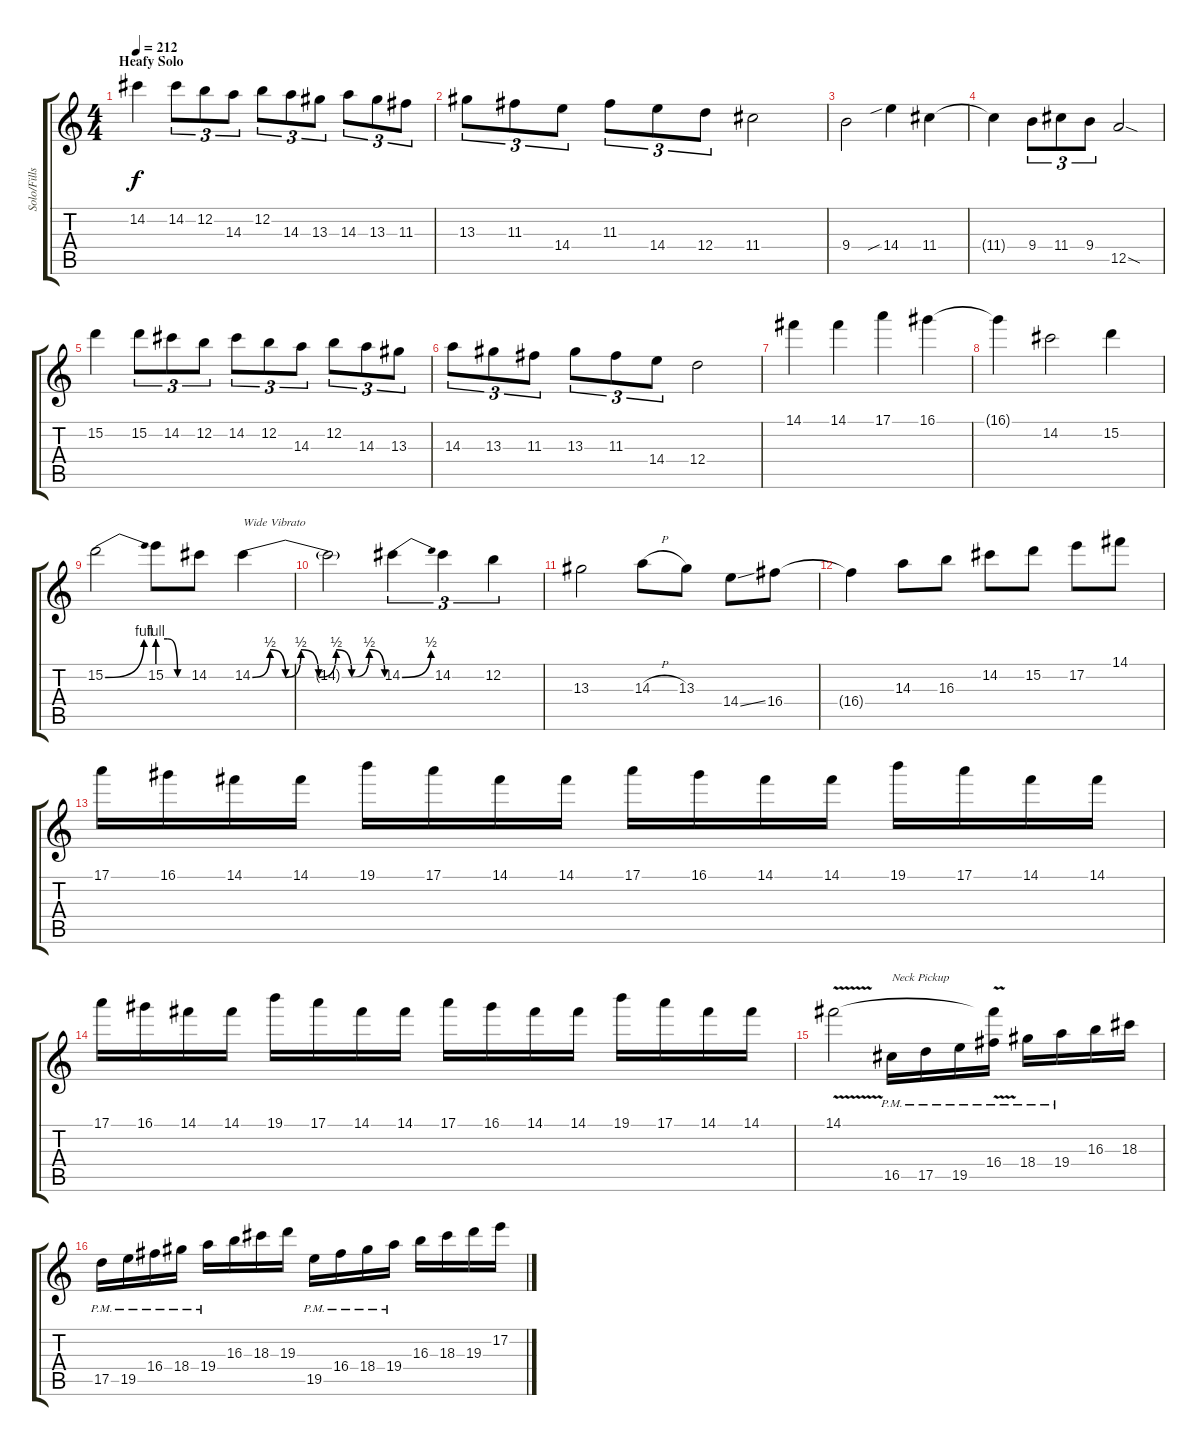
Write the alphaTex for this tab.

\track ("Solo/Fills" "Solo/Fills") {instrument distortionguitar}
\staff {score tabs}
\tuning (E4 B3 G3 D3 A2 D2) {hide}
\ts (4 4)
\section ("" "Heafy Solo")
\tempo 212
\clef g2
\ks c
14.2.4{dy f} 14.2.8{tu (3 2)} 12.2.8{tu (3 2)} 14.3.8{tu (3 2)} 12.2.8{tu (3 2)} 14.3.8{tu (3 2)} 13.3.8{tu (3 2)} 14.3.8{tu (3 2)} 13.3.8{tu (3 2)} 11.3.8{tu (3 2)} |
13.3.8{tu (3 2)} 11.3.8{tu (3 2)} 14.4.8{tu (3 2)} 11.3.8{tu (3 2)} 14.4.8{tu (3 2)} 12.4.8{tu (3 2)} 11.4.2 |
9.4.2 14.4{sib}.4 11.4.4 |
11.4{t}.4 9.4.8{tu (3 2)} 11.4.8{tu (3 2)} 9.4.8{tu (3 2)} 12.5{sod}.2 |
15.2.4 15.2.8{tu (3 2)} 14.2.8{tu (3 2)} 12.2.8{tu (3 2)} 14.2.8{tu (3 2)} 12.2.8{tu (3 2)} 14.3.8{tu (3 2)} 12.2.8{tu (3 2)} 14.3.8{tu (3 2)} 13.3.8{tu (3 2)} |
14.3.8{tu (3 2)} 13.3.8{tu (3 2)} 11.3.8{tu (3 2)} 13.3.8{tu (3 2)} 11.3.8{tu (3 2)} 14.4.8{tu (3 2)} 12.4.2 |
14.1.4 14.1.4 17.1.4 16.1.4 |
16.1{t}.4 14.2.2 15.2.4 |
15.2{be (bend 0 0 60 4)}.2 15.2{be (custom 0 4 20 4 40 0 60 0)}.8 14.2.8 14.2{be (custom 0 0 8 2 15 0 22 2 30 0 38 2 45 0 53 2 60 0)}.4{txt "Wide Vibrato"} |
14.2{t}.2 14.2{be (bend 0 0 60 2)}.4{tu (3 2)} 14.2.4{tu (3 2)} 12.2.4{tu (3 2)} |
13.3.2 14.3{h}.8 13.3.8 14.4{ss}.8 16.4.8 |
16.4{t}.4 14.3.8 16.3.8 14.2.8 15.2.8 17.2.8 14.1.8 |
17.1.16 16.1.16 14.1.16 14.1.16 19.1.16 17.1.16 14.1.16 14.1.16 17.1.16 16.1.16 14.1.16 14.1.16 19.1.16 17.1.16 14.1.16 14.1.16 |
17.1.16 16.1.16 14.1.16 14.1.16 19.1.16 17.1.16 14.1.16 14.1.16 17.1.16 16.1.16 14.1.16 14.1.16 19.1.16 17.1.16 14.1.16 14.1.16 |
14.1{v}.2 16.5{pm}.16{txt "Neck Pickup" volume 11 instrument overdrivenguitar} 17.5{pm}.16 19.5{pm}.16 (14.1{t} 16.4{pm}).16 18.4{pm}.16 19.4{pm}.16 16.3.16 18.3.16 |
17.5{pm}.16 19.5{pm}.16 16.4{pm}.16 18.4{pm}.16 19.4{pm}.16 16.3.16 18.3.16 19.3.16 19.5{pm}.16 16.4{pm}.16 18.4{pm}.16 19.4{pm}.16 16.3.16 18.3.16 19.3.16 17.2.16
